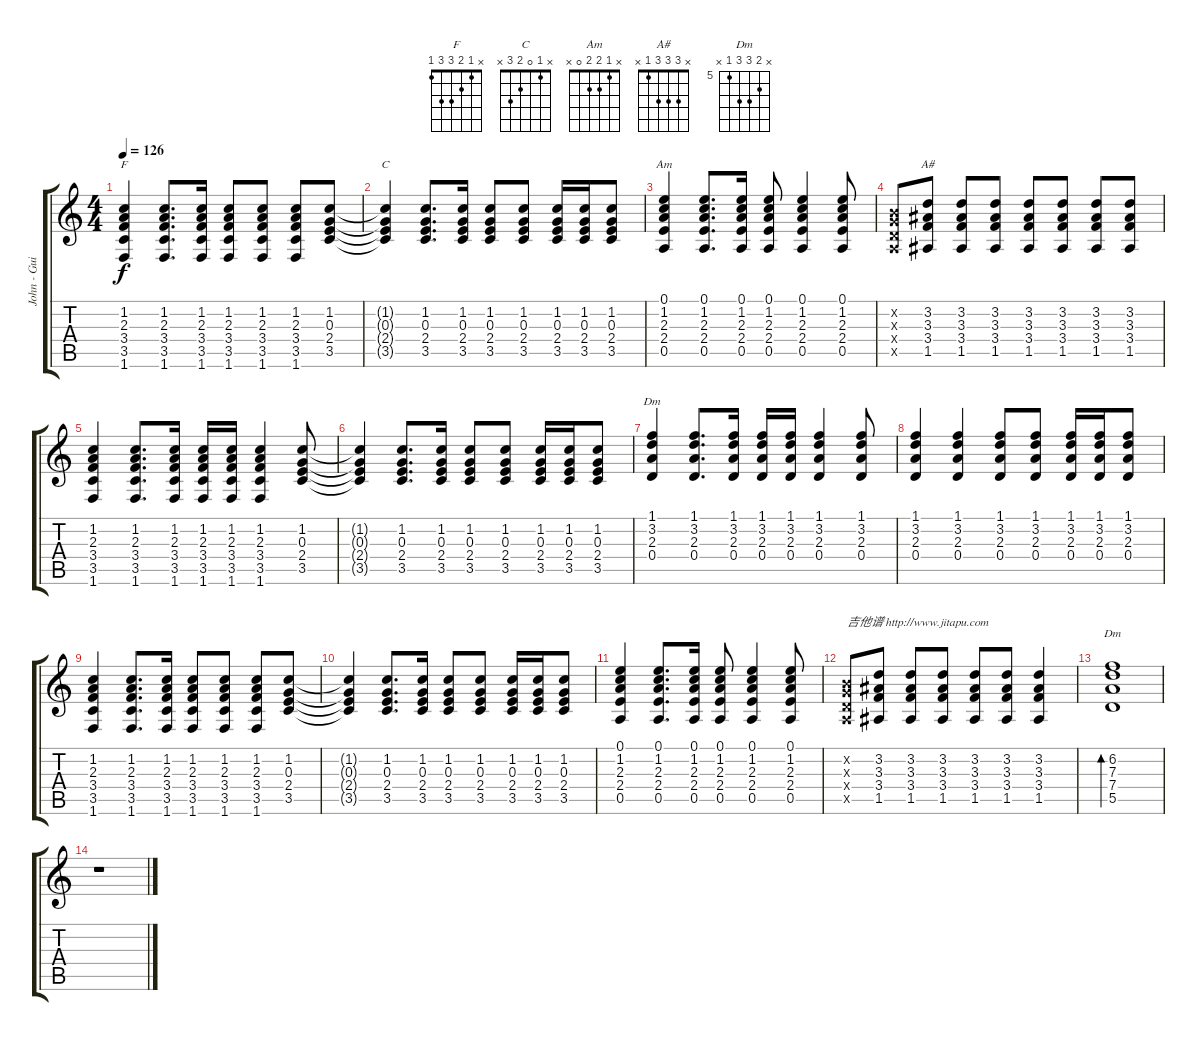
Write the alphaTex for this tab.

\track ("John - Guitar" "John - Gui") {instrument electricguitarclean}
\staff {score tabs}
\tuning (E4 B3 G3 D3 A2 E2) {hide}
\chord ("F" x 1 2 3 3 1)
\chord ("C" x 1 0 2 3 x)
\chord ("Am" x 1 2 2 0 x)
\chord ("A#" x 3 3 3 1 x)
\chord ("Dm" 1 3 2 0 x x)
\chord ("Dm" x 6 7 7 5 x) {firstfret 5}
\ts (4 4)
\tempo 126
\clef g2
\ks c
(1.2 2.3 3.4 3.5 1.6).4{ch "F" dy f} (1.2 2.3 3.4 3.5 1.6).8{d} (1.2 2.3 3.4 3.5 1.6).16 (1.2 2.3 3.4 3.5 1.6).8 (1.2 2.3 3.4 3.5 1.6).8 (1.2 2.3 3.4 3.5 1.6).8 (1.2 0.3 2.4 3.5).8 |
(1.2{t} 0.3{t} 2.4{t} 3.5{t}).4{ch "C"} (1.2 0.3 2.4 3.5).8{d} (1.2 0.3 2.4 3.5).16 (1.2 0.3 2.4 3.5).8 (1.2 0.3 2.4 3.5).8 (1.2 0.3 2.4 3.5).16 (1.2 0.3 2.4 3.5).16 (1.2 0.3 2.4 3.5).8 |
(0.1 1.2 2.3 2.4 0.5).4{ch "Am"} (0.1 1.2 2.3 2.4 0.5).8{d} (0.1 1.2 2.3 2.4 0.5).16 (0.1 1.2 2.3 2.4 0.5).8 (0.1 1.2 2.3 2.4 0.5).4 (0.1 1.2 2.3 2.4 0.5).8 |
(0.2{x} 0.3{x} 0.4{x} 0.5{x}).8 (3.2 3.3 3.4 1.5).8{ch "A#"} (3.2 3.3 3.4 1.5).8 (3.2 3.3 3.4 1.5).8 (3.2 3.3 3.4 1.5).8 (3.2 3.3 3.4 1.5).8 (3.2 3.3 3.4 1.5).8 (3.2 3.3 3.4 1.5).8 |
(1.2 2.3 3.4 3.5 1.6).4 (1.2 2.3 3.4 3.5 1.6).8{d} (1.2 2.3 3.4 3.5 1.6).16 (1.2 2.3 3.4 3.5 1.6).16 (1.2 2.3 3.4 3.5 1.6).16 (1.2 2.3 3.4 3.5 1.6).4 (1.2 0.3 2.4 3.5).8 |
(1.2{t} 0.3{t} 2.4{t} 3.5{t}).4 (1.2 0.3 2.4 3.5).8{d} (1.2 0.3 2.4 3.5).16 (1.2 0.3 2.4 3.5).8 (1.2 0.3 2.4 3.5).8 (1.2 0.3 2.4 3.5).16 (1.2 0.3 2.4 3.5).16 (1.2 0.3 2.4 3.5).8 |
(1.1 3.2 2.3 0.4).4{ch "Dm"} (1.1 3.2 2.3 0.4).8{d} (1.1 3.2 2.3 0.4).16 (1.1 3.2 2.3 0.4).16 (1.1 3.2 2.3 0.4).16 (1.1 3.2 2.3 0.4).4 (1.1 3.2 2.3 0.4).8 |
(1.1 3.2 2.3 0.4).4 (1.1 3.2 2.3 0.4).4 (1.1 3.2 2.3 0.4).8 (1.1 3.2 2.3 0.4).8 (1.1 3.2 2.3 0.4).16 (1.1 3.2 2.3 0.4).16 (1.1 3.2 2.3 0.4).8 |
(1.2 2.3 3.4 3.5 1.6).4 (1.2 2.3 3.4 3.5 1.6).8{d} (1.2 2.3 3.4 3.5 1.6).16 (1.2 2.3 3.4 3.5 1.6).8 (1.2 2.3 3.4 3.5 1.6).8 (1.2 2.3 3.4 3.5 1.6).8 (1.2 0.3 2.4 3.5).8 |
(1.2{t} 0.3{t} 2.4{t} 3.5{t}).4 (1.2 0.3 2.4 3.5).8{d} (1.2 0.3 2.4 3.5).16 (1.2 0.3 2.4 3.5).8 (1.2 0.3 2.4 3.5).8 (1.2 0.3 2.4 3.5).16 (1.2 0.3 2.4 3.5).16 (1.2 0.3 2.4 3.5).8 |
(0.1 1.2 2.3 2.4 0.5).4 (0.1 1.2 2.3 2.4 0.5).8{d} (0.1 1.2 2.3 2.4 0.5).16 (0.1 1.2 2.3 2.4 0.5).8 (0.1 1.2 2.3 2.4 0.5).4 (0.1 1.2 2.3 2.4 0.5).8 |
(0.2{x} 0.3{x} 0.4{x} 0.5{x}).8{txt "吉他谱 http://www.jitapu.com"} (3.2 3.3 3.4 1.5).8 (3.2 3.3 3.4 1.5).8 (3.2 3.3 3.4 1.5).8 (3.2 3.3 3.4 1.5).8 (3.2 3.3 3.4 1.5).8 (3.2 3.3 3.4 1.5).4 |
(6.2 7.3 7.4 5.5).1{bd 120 ch "Dm"} |
r.1
